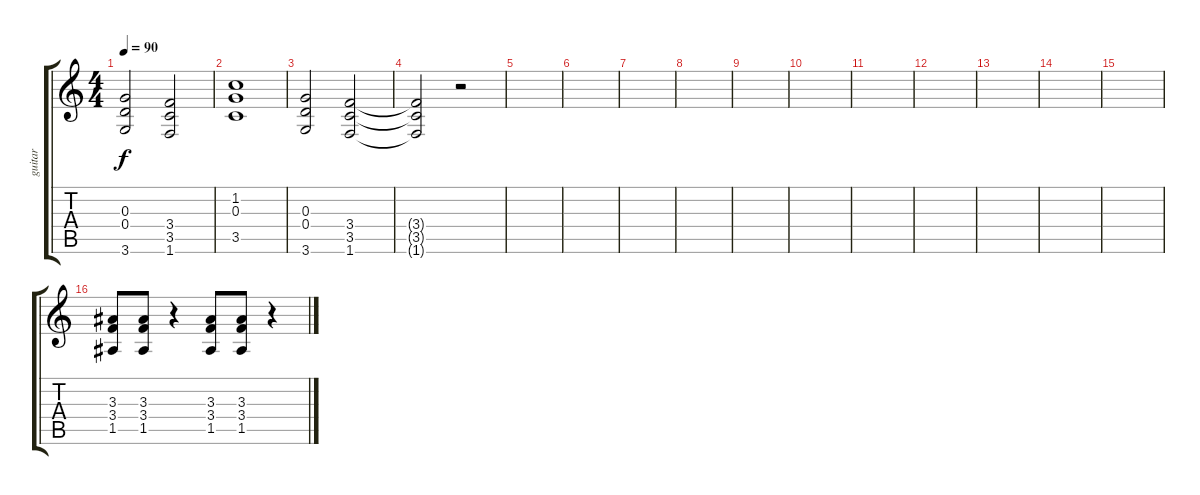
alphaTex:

\track ("guitar" "guitar") {instrument distortionguitar}
\staff {score tabs}
\tuning (E4 B3 G3 D3 A2 E2) {hide}
\ts (4 4)
\tempo 90
\clef g2
\ks c
(0.3 0.4 3.6).2{dy f} (3.4 3.5 1.6).2 |
(1.2 0.3 3.5).1 |
(0.3 0.4 3.6).2 (3.4 3.5 1.6).2 |
(3.4{t} 3.5{t} 1.6{t}).2 r.2 |
|
|
|
|
|
|
|
|
|
|
|
(3.3 3.4 1.5).8 (3.3 3.4 1.5).8 r.4 (3.3 3.4 1.5).8 (3.3 3.4 1.5).8 r.4
